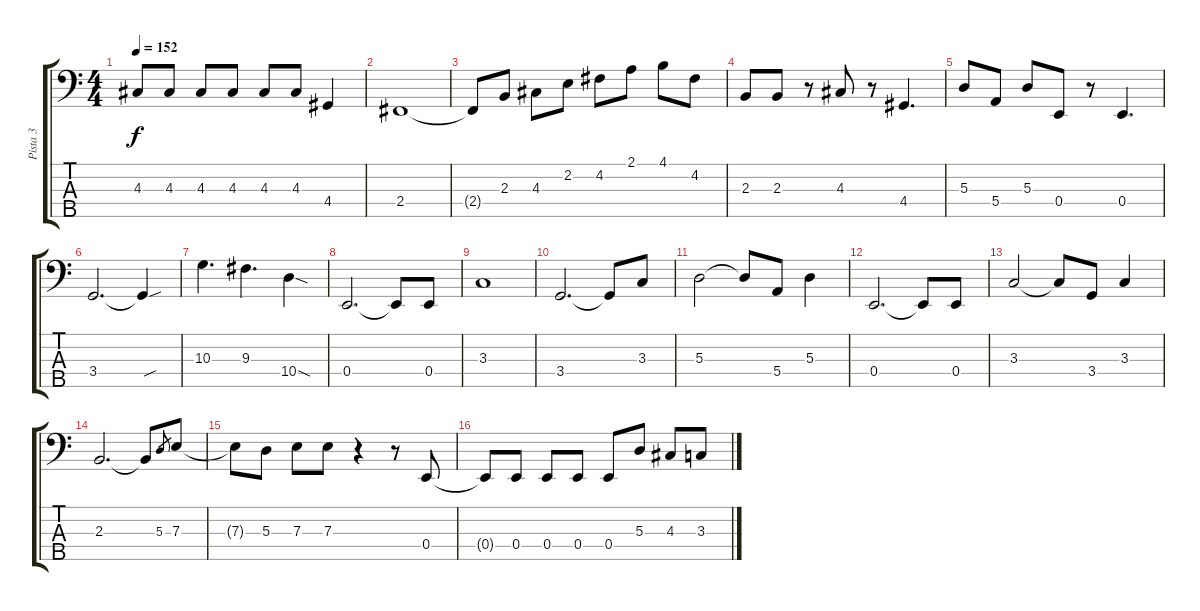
\track ("Pista 3" "Pista 3") {instrument electricbassfinger}
\staff {score tabs}
\tuning (G2 D2 A1 E1 B0) {hide}
\ts (4 4)
\tempo 152
\clef f4
\ks c
4.3{t}.8{dy f} 4.3.8 4.3.8 4.3.8 4.3.8 4.3.8 4.4.4 |
2.4.1 |
2.4{t}.8 2.3.8 4.3.8 2.2.8 4.2.8 2.1.8 4.1.8 4.2.8 |
2.3.8 2.3.8 r.8 4.3.8 r.8 4.4.4{d} |
5.3.8 5.4.8 5.3.8 0.4.8 r.8 0.4.4{d} |
3.4.2{d} 3.4{sou t}.4 |
10.3.4{d} 9.3.4{d} 10.4{sod}.4 |
0.4.2{d} 0.4{t}.8 0.4.8 |
3.3.1 |
3.4.2{d} 3.4{t}.8 3.3.8 |
5.3.2 5.3{t}.8 5.4.8 5.3.4 |
0.4.2{d} 0.4{t}.8 0.4.8 |
3.3.2 3.3{t}.8 3.4.8 3.3.4 |
2.3.2{d} 2.3{t}.8 5.3.8{gr} 7.3.8 |
7.3{t}.8 5.3.8 7.3.8 7.3.8 r.4 r.8 0.4.8 |
0.4{t}.8 0.4.8 0.4.8 0.4.8 0.4.8 5.3.8 4.3.8 3.3.8
